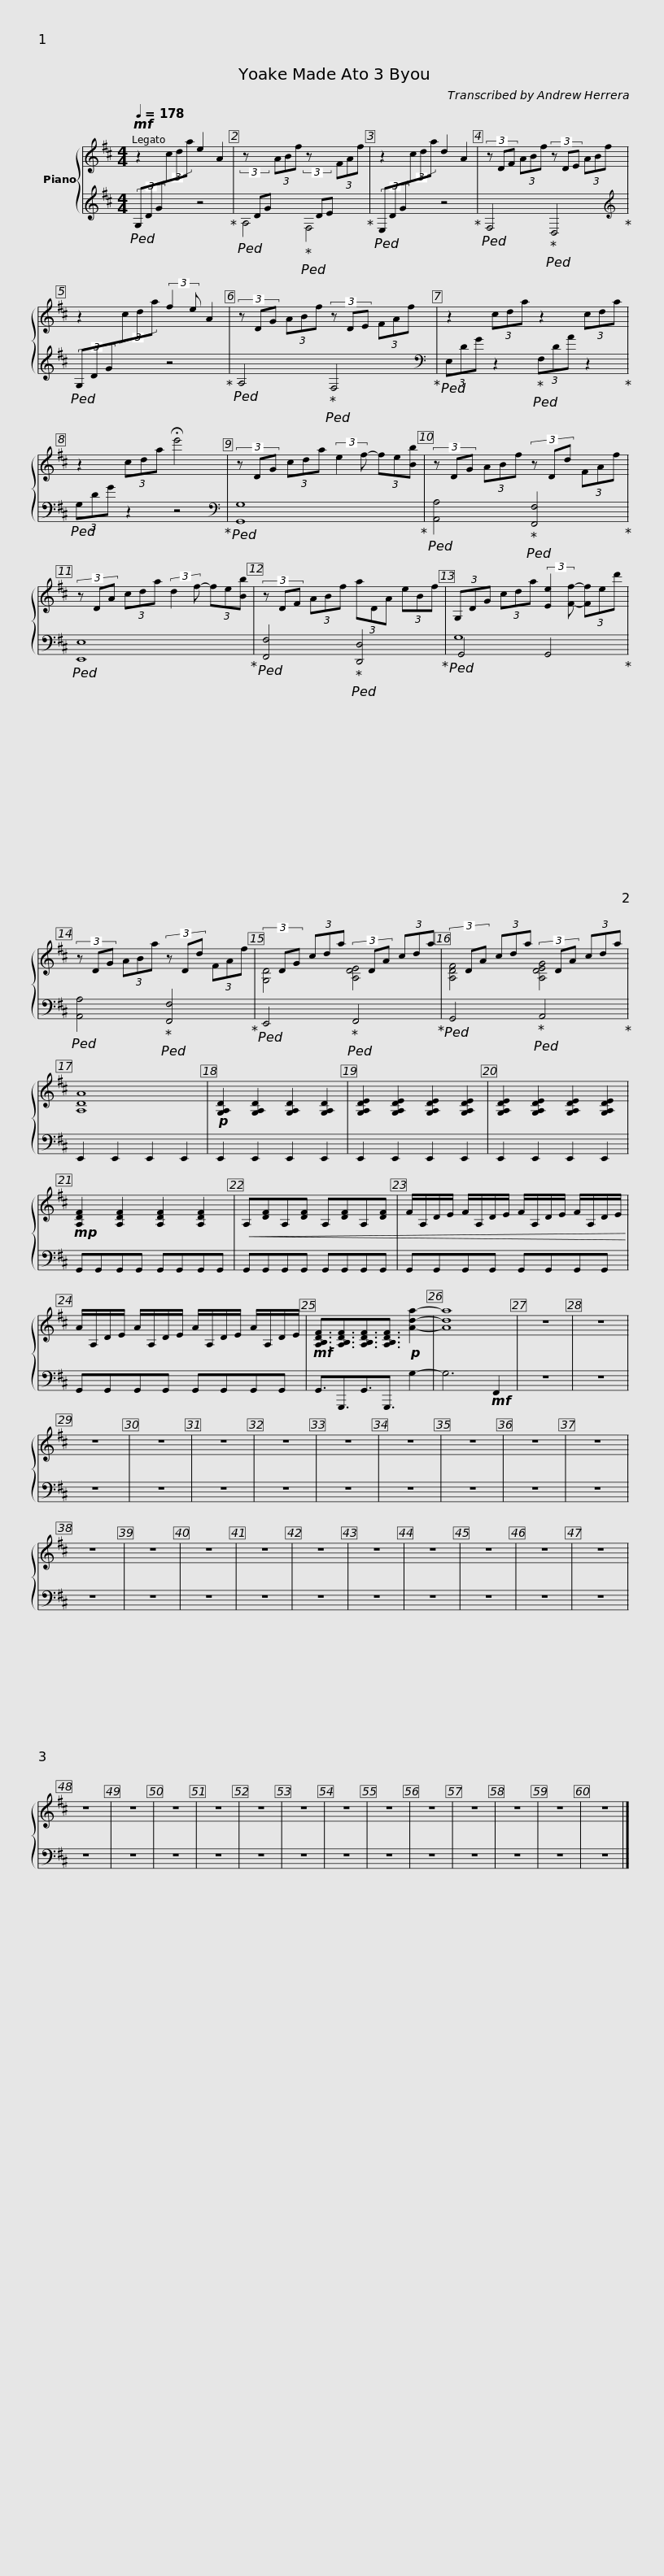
X:1
%%score { ( 1 3 ) | 2 }
L:1/8
Q:1/4=178
M:4/4
I:linebreak $
K:D
V:1 treble
V:3 treble
V:2 treble
V:1
!mf! z2 x2 e2 A2 | (3z[I:staff +1] DG[I:staff -1] (3ABf (3z[I:staff +1] DE[I:staff -1] (3FAf | z2 x2 d2 A2 | (3z DF (3ABf (3z DE (3ABf |$ z2 x2 (3:2:2f2 e A2 | %5
 (3z DG (3ABf (3z DE (3FAf | z2 (3cda z2 (3cda | z2 (3cda !fermata!e'4 |$ (3z DG (3cda (3:2:2e2 f- (3fe[Bb] | (3z DG (3ABf (3z Dd (3FAf | %10
 (3z DA (3cda (3:2:2d2 f- (3fe[Bb] | (3z DF (3ABf (3aDA (3eBf |$ (3G,DG (3cda (3:2:2[Ee]2 [Ff]- (3[Ff]ed' | (3z DG (3ABa (3z Dd (3FAf | (3x DG (3cda (3x DA (3cda |$ %15
 (3x DA (3cda (3x DA (3cda | [A,DA]8 |!p! [G,A,D]2 [G,A,D]2 [G,A,D]2 [G,A,D]2 | [G,A,DE]2 [G,A,DE]2 [G,A,DE]2 [G,A,DE]2 | [G,A,DE]2 [G,A,DE]2 [G,A,DE]2 [G,A,DE]2 |$ %20
!mp! [A,DF]2 [A,DF]2 [A,DF]2 [A,DF]2 |!<(! A,[DF]A,[DF] A,[DF]A,[DF] | F/A,/D/E/ F/A,/D/E/ F/A,/D/E/ F/A,/D/E/!<)! |$ A/A,/D/E/ A/A,/D/E/ A/A,/D/E/ A/A,/D/E/ |!mf! [A,B,DF]3/2[A,B,DF]3/2[A,B,DF]3/2[A,B,DF]3/2!p! [Ada]2- | %25
 [Ada]8 | z8 | z8 | z8 | z8 | %30
 z8 | z8 |$ z8 | z8 | z8 | %35
 z8 | z8 | z8 | z8 | z8 | %40
 z8 | z8 | z8 | z8 | z8 | %45
 z8 | z8 | z8 | z8 | z8 |$ %50
 z8 | z8 | z8 | z8 | z8 | %55
 z8 | z8 | z8 | z8 | z8 |] %60
V:2
!ped! (3G,DG[I:staff -1](3cda[I:staff +1] z4!ped-up! |!ped! A,4!ped-up!!ped! F,4!ped-up! |!ped! (3E,DG[I:staff -1](3cda[I:staff +1] z4!ped-up! |!ped! F,4!ped-up!!ped! D,4!ped-up! |$[K:treble]!ped! (3G,DG[I:staff -1](3cda[I:staff +1] z4!ped-up! | %5
!ped! A,4!ped-up!!ped! F,4!ped-up! |[K:bass]!ped! (3E,DG z2!ped-up!!ped! (3F,DA z2!ped-up! |!ped! (3G,DG z2 z4!ped-up! |$[K:bass]!ped! [G,,G,]8!ped-up! |!ped! [A,,A,]4!ped-up!!ped! [F,,F,]4!ped-up! | %10
!ped! [E,,E,]8!ped-up! |!ped! [F,,F,]4!ped-up!!ped! [D,,D,]4!ped-up! |$!ped! G,8!ped-up! |!ped! [A,,A,]4!ped-up!!ped! [F,,F,]4!ped-up! |!ped! E,,4!ped-up!!ped! F,,4!ped-up! |$ %15
!ped! G,,4!ped-up!!ped! A,,4!ped-up! | E,,2 E,,2 E,,2 E,,2 | E,,2 E,,2 E,,2 E,,2 | E,,2 E,,2 E,,2 E,,2 | E,,2 E,,2 E,,2 E,,2 |$ %20
 G,,G,,G,,G,, G,,G,,G,,G,, | G,,G,,G,,G,, G,,G,,G,,G,, | G,,G,,G,,G,, G,,G,,G,,G,, |$ G,,G,,G,,G,, G,,G,,G,,G,, | G,,3/2G,,,3/2G,,3/2G,,,3/2 G,2- | %25
 G,6!mf! F,,2 | z8 | z8 | z8 | z8 | %30
 z8 | z8 |$ z8 | z8 | z8 | %35
 z8 | z8 | z8 | z8 | z8 | %40
 z8 | z8 | z8 | z8 | z8 | %45
 z8 | z8 | z8 | z8 | z8 |$ %50
 z8 | z8 | z8 | z8 | z8 | %55
 z8 | z8 | z8 | z8 | z8 |] %60
V:3
[I:staff +1] x8 | x8 | x8 | x8 |$ x8 | %5
 x8 | x8 | x8 |$ x8 | x8 | %10
 x8 | x8 |$ G,,4 G,,4 | x8 |[I:staff -1] [G,D]4 [A,DE]4 |$ %15
 [A,DF]4 [A,DEG]4 | x8 | x8 | x8 | x8 |$ %20
 x8 | x8 | x8 |$ x8 | x8 | %25
 x8 | x8 | x8 | x8 | x8 | %30
 x8 | x8 |$ x8 | x8 | x8 | %35
 x8 | x8 | x8 | x8 | x8 | %40
 x8 | x8 | x8 | x8 | x8 | %45
 x8 | x8 | x8 | x8 | x8 |$ %50
 x8 | x8 | x8 | x8 | x8 | %55
 x8 | x8 | x8 | x8 | x8 |] %60
